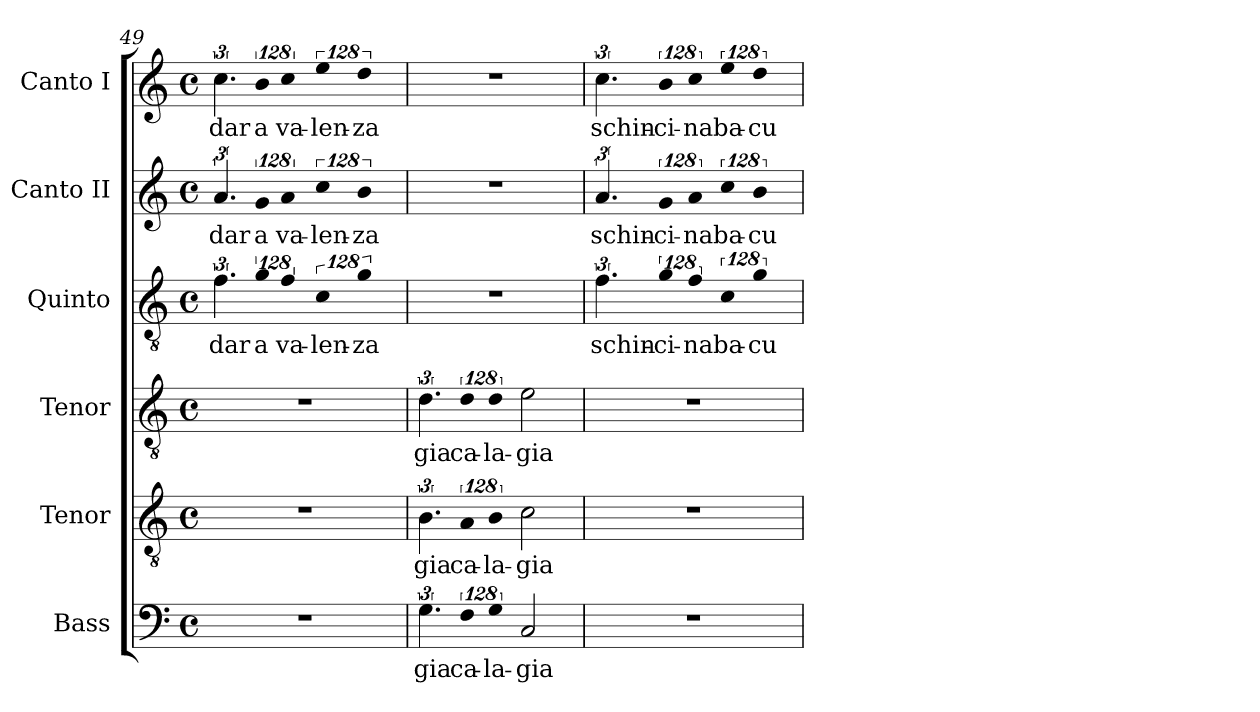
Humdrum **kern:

**kern	**text	**kern	**text	**kern	**text	**kern	**text	**kern	**text	**kern	**text
*part6	*part6	*part5	*part5	*part4	*part4	*part3	*part3	*part2	*part2	*part1	*part1
*staff6	*staff6	*staff5	*staff5	*staff4	*staff4	*staff3	*staff3	*staff2	*staff2	*staff1	*staff1
*I"Bass	*	*I"Tenor	*	*I"Tenor	*	*I"Quinto	*	*I"Canto II	*	*I"Canto I	*
*I'B.	*	*I'T.	*	*I'T.	*	*I'T.	*	*	*	*	*
*clefF4	*	*clefGv2	*	*clefGv2	*	*clefGv2	*	*clefG2	*	*clefG2	*
*	*	*ITrd7c12	*	*ITrd7c12	*	*ITrd7c12	*	*	*	*	*
*k[]	*	*k[]	*	*k[]	*	*k[]	*	*k[]	*	*k[]	*
*C:	*	*C:	*	*C:	*	*C:	*	*C:	*	*C:	*
*M4/4	*	*M4/4	*	*M4/4	*	*M4/4	*	*M4/4	*	*M4/4	*
*met(c)	*	*met(c)	*	*met(c)	*	*met(c)	*	*met(c)	*	*met(c)	*
=49	=49	=49	=49	=49	=49	=49	=49	=49	=49	=49	=49
!	!	!	!	!	!	!	!LO:LY:b:color=#000000	!	!	!	!
!	!	!	!	!	!	!	!	!	!LO:LY:b:color=#000000	!	!
!	!	!	!	!	!	!	!	!	!	!	!LO:LY:b:color=#000000
1r	.	1r	.	1r	.	6.Fi\	-dar	6.ai/	-dar	6.cci\	-dar
!	!	!	!	!	!	!LO:N:vis=8	!	!	!	!	!
!	!	!	!	!	!	!	!LO:LY:b:color=#000000	!LO:N:vis=8	!	!	!
!	!	!	!	!	!	!	!	!	!LO:LY:b:color=#000000	!LO:N:vis=8	!
!	!	!	!	!	!	!	!	!	!	!	!LO:LY:b:color=#000000
.	.	.	.	.	.	1024%85Gi\	a	1024%85gi/	a	1024%85bi\	a
!	!	!	!	!	!	!LO:N:vis=4	!	!	!	!	!
!	!	!	!	!	!	!	!LO:LY:b:color=#000000	!LO:N:vis=4	!	!	!
!	!	!	!	!	!	!	!	!	!LO:LY:b:color=#000000	!LO:N:vis=4	!
!	!	!	!	!	!	!	!	!	!	!	!LO:LY:b:color=#000000
.	.	.	.	.	.	1024%171Fi\	va-	1024%171ai/	va-	1024%171cci\	va-
!	!	!	!	!	!	!LO:N:vis=4	!	!	!	!	!
!	!	!	!	!	!	!	!LO:LY:b:color=#000000	!LO:N:vis=4	!	!	!
!	!	!	!	!	!	!	!	!	!LO:LY:b:color=#000000	!LO:N:vis=4	!
!	!	!	!	!	!	!	!	!	!	!	!LO:LY:b:color=#000000
.	.	.	.	.	.	512%85Ci\	-len-	512%85cci\	-len-	512%85eei\	-len-
!	!	!	!	!	!	!LO:N:vis=2	!	!	!	!	!
!	!	!	!	!	!	!	!LO:LY:b:color=#000000	!LO:N:vis=2	!	!	!
!	!	!	!	!	!	!	!	!	!LO:LY:b:color=#000000	!LO:N:vis=2	!
!	!	!	!	!	!	!	!	!	!	!	!LO:LY:b:color=#000000
.	.	.	.	.	.	512%171Gi\	-za	512%171bi\	-za	512%171ddi\	-za
=50	=50	=50	=50	=50	=50	=50	=50	=50	=50	=50	=50
!	!LO:LY:b:color=#000000	!	!	!	!	!	!	!	!	!	!
!	!	!	!LO:LY:b:color=#000000	!	!	!	!	!	!	!	!
!	!	!	!	!	!LO:LY:b:color=#000000	!	!	!	!	!	!
6.Gi\	gia	6.BBi\	gia	6.Di\	gia	1r	.	1r	.	1r	.
!LO:N:vis=8	!	!	!	!	!	!	!	!	!	!	!
!	!LO:LY:b:color=#000000	!LO:N:vis=8	!	!	!	!	!	!	!	!	!
!	!	!	!LO:LY:b:color=#000000	!LO:N:vis=8	!	!	!	!	!	!	!
!	!	!	!	!	!LO:LY:b:color=#000000	!	!	!	!	!	!
1024%85Fi\	ca-	1024%85AAi/	ca-	1024%85Di\	ca-	.	.	.	.	.	.
!LO:N:vis=4	!	!	!	!	!	!	!	!	!	!	!
!	!LO:LY:b:color=#000000	!LO:N:vis=4	!	!	!	!	!	!	!	!	!
!	!	!	!LO:LY:b:color=#000000	!LO:N:vis=4	!	!	!	!	!	!	!
!	!	!	!	!	!LO:LY:b:color=#000000	!	!	!	!	!	!
1024%171Gi\	-la-	1024%171BBi\	-la-	1024%171Di\	-la-	.	.	.	.	.	.
!	!LO:LY:b:color=#000000	!	!	!	!	!	!	!	!	!	!
!	!	!	!LO:LY:b:color=#000000	!	!	!	!	!	!	!	!
!	!	!	!	!	!LO:LY:b:color=#000000	!	!	!	!	!	!
2Ci/	-gia	2Ci\	-gia	2Ei\	-gia	.	.	.	.	.	.
=51	=51	=51	=51	=51	=51	=51	=51	=51	=51	=51	=51
!	!	!	!	!	!	!	!LO:LY:b:color=#000000	!	!	!	!
!	!	!	!	!	!	!	!	!	!LO:LY:b:color=#000000	!	!
!	!	!	!	!	!	!	!	!	!	!	!LO:LY:b:color=#000000
1r	.	1r	.	1r	.	6.Fi\	schin-	6.ai/	schin-	6.cci\	schin-
!	!	!	!	!	!	!LO:N:vis=8	!	!	!	!	!
!	!	!	!	!	!	!	!LO:LY:b:color=#000000	!LO:N:vis=8	!	!	!
!	!	!	!	!	!	!	!	!	!LO:LY:b:color=#000000	!LO:N:vis=8	!
!	!	!	!	!	!	!	!	!	!	!	!LO:LY:b:color=#000000
.	.	.	.	.	.	1024%85Gi\	-ci-	1024%85gi/	-ci-	1024%85bi\	-ci-
!	!	!	!	!	!	!LO:N:vis=4	!	!	!	!	!
!	!	!	!	!	!	!	!LO:LY:b:color=#000000	!LO:N:vis=4	!	!	!
!	!	!	!	!	!	!	!	!	!LO:LY:b:color=#000000	!LO:N:vis=4	!
!	!	!	!	!	!	!	!	!	!	!	!LO:LY:b:color=#000000
.	.	.	.	.	.	1024%171Fi\	-na	1024%171ai/	-na	1024%171cci\	-na
!	!	!	!	!	!	!LO:N:vis=4	!	!	!	!	!
!	!	!	!	!	!	!	!LO:LY:b:color=#000000	!LO:N:vis=4	!	!	!
!	!	!	!	!	!	!	!	!	!LO:LY:b:color=#000000	!LO:N:vis=4	!
!	!	!	!	!	!	!	!	!	!	!	!LO:LY:b:color=#000000
.	.	.	.	.	.	512%85Ci\	ba-	512%85cci\	ba-	512%85eei\	ba-
!	!	!	!	!	!	!LO:N:vis=2	!	!	!	!	!
!	!	!	!	!	!	!	!LO:LY:b:color=#000000	!LO:N:vis=2	!	!	!
!	!	!	!	!	!	!	!	!	!LO:LY:b:color=#000000	!LO:N:vis=2	!
!	!	!	!	!	!	!	!	!	!	!	!LO:LY:b:color=#000000
.	.	.	.	.	.	512%171Gi\	-cu	512%171bi\	-cu	512%171ddi\	-cu
=	=	=	=	=	=	=	=	=	=	=	=
*-	*-	*-	*-	*-	*-	*-	*-	*-	*-	*-	*-
